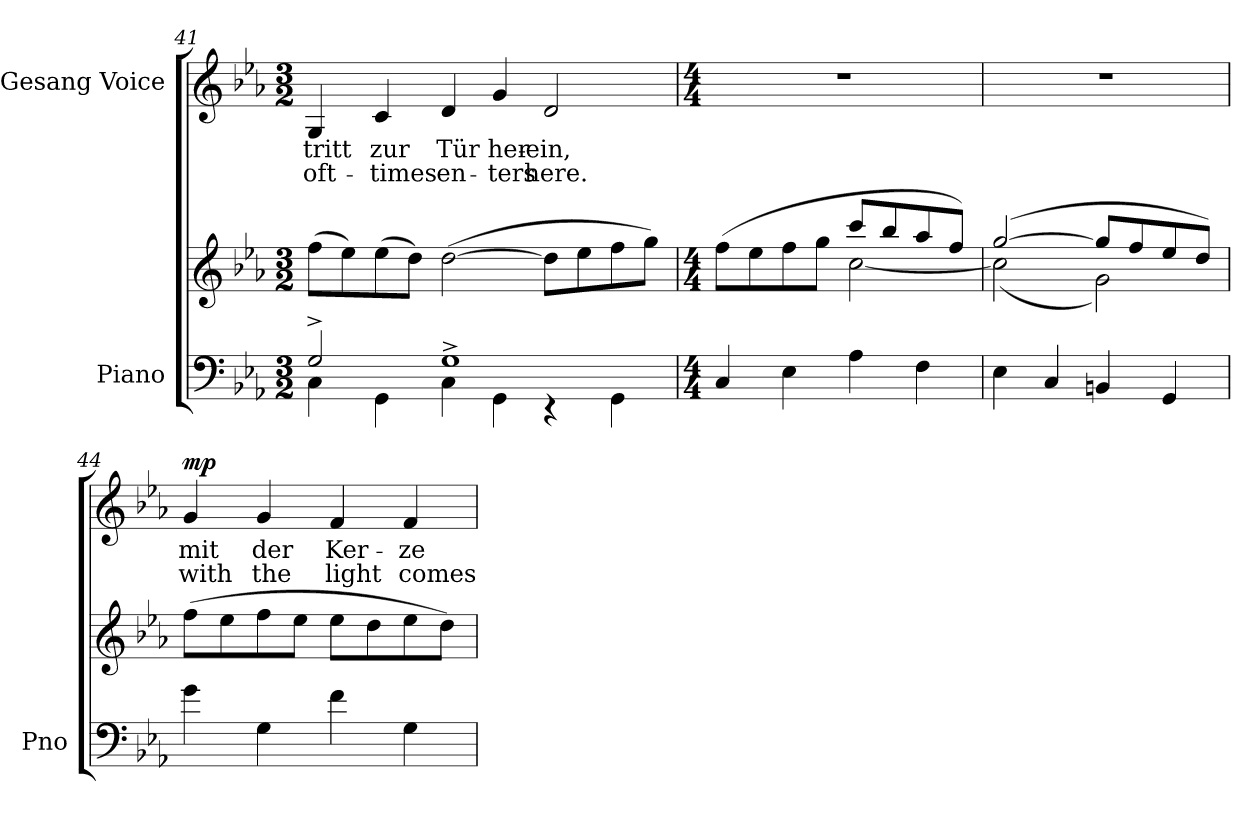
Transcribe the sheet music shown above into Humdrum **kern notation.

**kern	**kern	**kern	**text	**text	**dynam
*part2	*part2	*part1	*part1	*part1	*part1
*staff3	*staff2	*staff1	*staff1	*staff1	*staff1
*I"Piano	*	*I"Gesang Voice	*	*	*
*I'Pno	*	*	*	*	*
*clefF4	*clefG2	*clefG2	*	*	*
*k[b-e-a-]	*k[b-e-a-]	*k[b-e-a-]	*	*	*
*M3/2	*M3/2	*M3/2	*	*	*
=41	=41	=41	=41	=41	=41
*^	*	*	*	*	*
!	!	!	!	!LO:LY:b	!LO:LY:b	!
2G^/	4C\	(>8ff\L	4G/	tritt	oft-	.
.	.	8ee-\)	.	.	.	.
!	!	!	!	!LO:LY:b	!LO:LY:b	!
.	4GG\	(>8ee-\	4c/	zur	-times	.
.	.	8dd\J)	.	.	.	.
!	!	!	!	!LO:LY:b	!LO:LY:b	!
1G^	4C\	(>[2dd\	4d/	Tür	en-	.
!	!	!	!	!LO:LY:b	!LO:LY:b	!
.	4GG\	.	4g/	her-	-ters	.
!	!	!	!	!LO:LY:b	!LO:LY:b	!
.	4r	8dd\L]	2d/	-ein,	here.	.
.	.	8ee-\	.	.	.	.
.	4GG\	8ff\	.	.	.	.
.	.	8gg\J)	.	.	.	.
*v	*v	*	*	*	*	*
=42	=42	=42	=42	=42	=42
*M4/4	*M4/4	*M4/4	*	*	*
*	*^	*	*	*	*
4C/	(>8ff\L	2ryy	1r	.	.	.
.	8ee-\	.	.	.	.	.
4E-\	8ff\	.	.	.	.	.
.	8gg\J	.	.	.	.	.
4A-\	8ccc/L	[2cc\	.	.	.	.
.	8bb-/	.	.	.	.	.
4F\	8aa-/	.	.	.	.	.
.	8ff/J)	.	.	.	.	.
=43	=43	=43	=43	=43	=43	=43
4E-\	(>[2gg/	(<2cc\]	1r	.	.	.
4C/	.	.	.	.	.	.
4BBn/	8gg/L]	2g\)	.	.	.	.
.	8ff/	.	.	.	.	.
4GG/	8ee-/	.	.	.	.	.
.	8dd/J)	.	.	.	.	.
*	*v	*v	*	*	*	*
!!LO:PB:g=z
=44	=44	=44	=44	=44	=44
!	!	!	!LO:LY:b	!LO:LY:b	!LO:DY:a
4g\	(>8ff\L	4g/	mit	with	mp
.	8ee-\	.	.	.	.
!	!	!	!LO:LY:b	!LO:LY:b	!
4G\	8ff\	4g/	der	the	.
.	8ee-\J	.	.	.	.
!	!	!	!LO:LY:b	!LO:LY:b	!
4f\	8ee-\L	4f/	Ker-	light	.
.	8dd\	.	.	.	.
!	!	!	!LO:LY:b	!LO:LY:b	!
4G\	8ee-\	4f/	-ze	comes	.
.	8dd\J)	.	.	.	.
=	=	=	=	=	=
*-	*-	*-	*-	*-	*-
